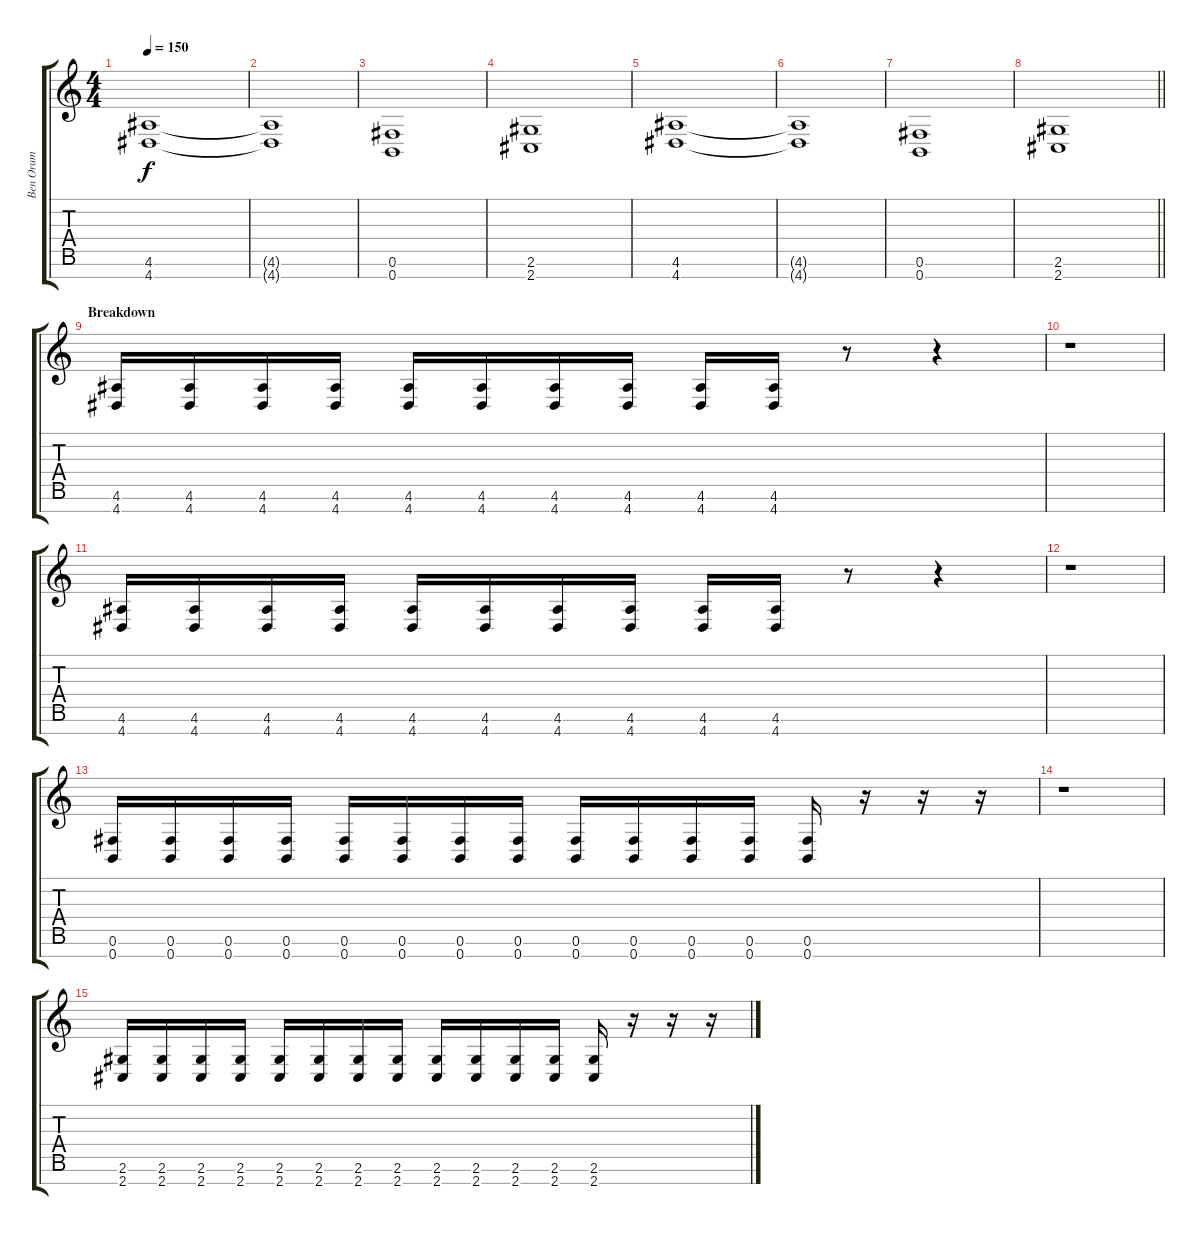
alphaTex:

\track ("Ben Orum" "Ben Orum") {instrument distortionguitar}
\staff {score tabs}
\tuning (Gb4 Db4 A3 E3 B2 Gb2 B1) {hide}
\ts (4 4)
\tempo 150
\clef g2
\ks c
(4.6 4.7).1{dy f} |
(4.6{t} 4.7{t}).1 |
(0.6 0.7).1 |
(2.6 2.7).1 |
(4.6 4.7).1 |
(4.6{t} 4.7{t}).1 |
(0.6 0.7).1 |
\barLineRight lightlight
(2.6 2.7).1 |
\section ("" "Breakdown")
(4.6 4.7).16 (4.6 4.7).16 (4.6 4.7).16 (4.6 4.7).16 (4.6 4.7).16 (4.6 4.7).16 (4.6 4.7).16 (4.6 4.7).16 (4.6 4.7).16 (4.6 4.7).16 r.8 r.4 |
r.1 |
(4.6 4.7).16 (4.6 4.7).16 (4.6 4.7).16 (4.6 4.7).16 (4.6 4.7).16 (4.6 4.7).16 (4.6 4.7).16 (4.6 4.7).16 (4.6 4.7).16 (4.6 4.7).16 r.8 r.4 |
r.1 |
(0.6 0.7).16 (0.6 0.7).16 (0.6 0.7).16 (0.6 0.7).16 (0.6 0.7).16 (0.6 0.7).16 (0.6 0.7).16 (0.6 0.7).16 (0.6 0.7).16 (0.6 0.7).16 (0.6 0.7).16 (0.6 0.7).16 (0.6 0.7).16 r.16 r.16 r.16 |
r.1 |
(2.6 2.7).16 (2.6 2.7).16 (2.6 2.7).16 (2.6 2.7).16 (2.6 2.7).16 (2.6 2.7).16 (2.6 2.7).16 (2.6 2.7).16 (2.6 2.7).16 (2.6 2.7).16 (2.6 2.7).16 (2.6 2.7).16 (2.6 2.7).16 r.16 r.16 r.16
